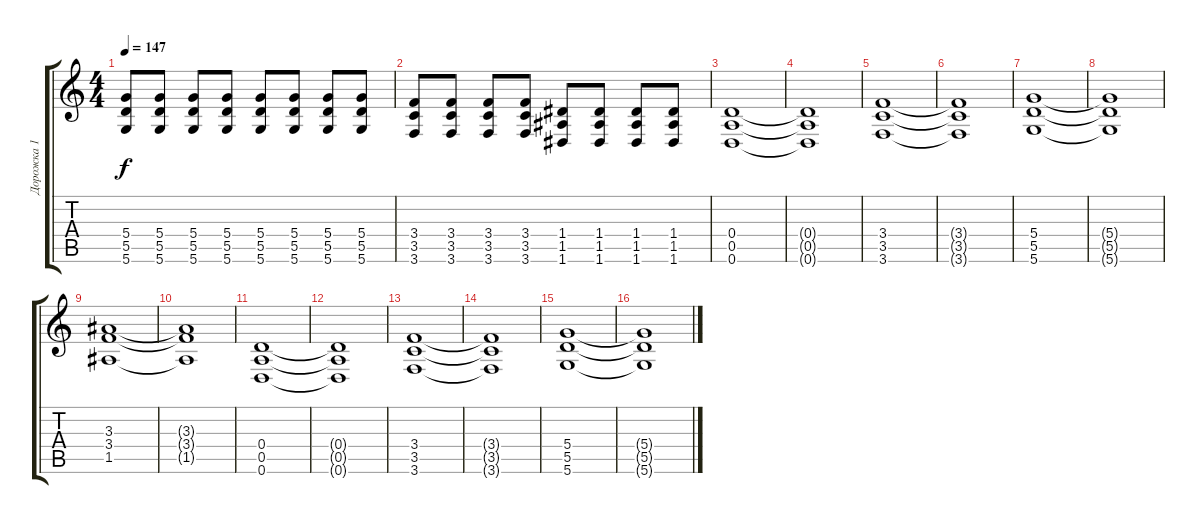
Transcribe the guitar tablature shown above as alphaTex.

\track ("Дорожка 1" "Дорожка 1") {instrument distortionguitar}
\staff {score tabs}
\tuning (E4 B3 G3 D3 A2 D2) {hide}
\ts (4 4)
\tempo 147
\clef g2
\ks c
(5.4 5.5 5.6).8{dy f} (5.4 5.5 5.6).8 (5.4 5.5 5.6).8 (5.4 5.5 5.6).8 (5.4 5.5 5.6).8 (5.4 5.5 5.6).8 (5.4 5.5 5.6).8 (5.4 5.5 5.6).8 |
(3.4 3.5 3.6).8 (3.4 3.5 3.6).8 (3.4 3.5 3.6).8 (3.4 3.5 3.6).8 (1.4 1.5 1.6).8 (1.4 1.5 1.6).8 (1.4 1.5 1.6).8 (1.4 1.5 1.6).8 |
(0.4 0.5 0.6).1 |
(0.4{t} 0.5{t} 0.6{t}).1 |
(3.4 3.5 3.6).1 |
(3.4{t} 3.5{t} 3.6{t}).1 |
(5.4 5.5 5.6).1 |
(5.4{t} 5.5{t} 5.6{t}).1 |
(3.3 3.4 1.5).1 |
(3.3{t} 3.4{t} 1.5{t}).1 |
(0.4 0.5 0.6).1 |
(0.4{t} 0.5{t} 0.6{t}).1 |
(3.4 3.5 3.6).1 |
(3.4{t} 3.5{t} 3.6{t}).1 |
(5.4 5.5 5.6).1 |
(5.4{t} 5.5{t} 5.6{t}).1
